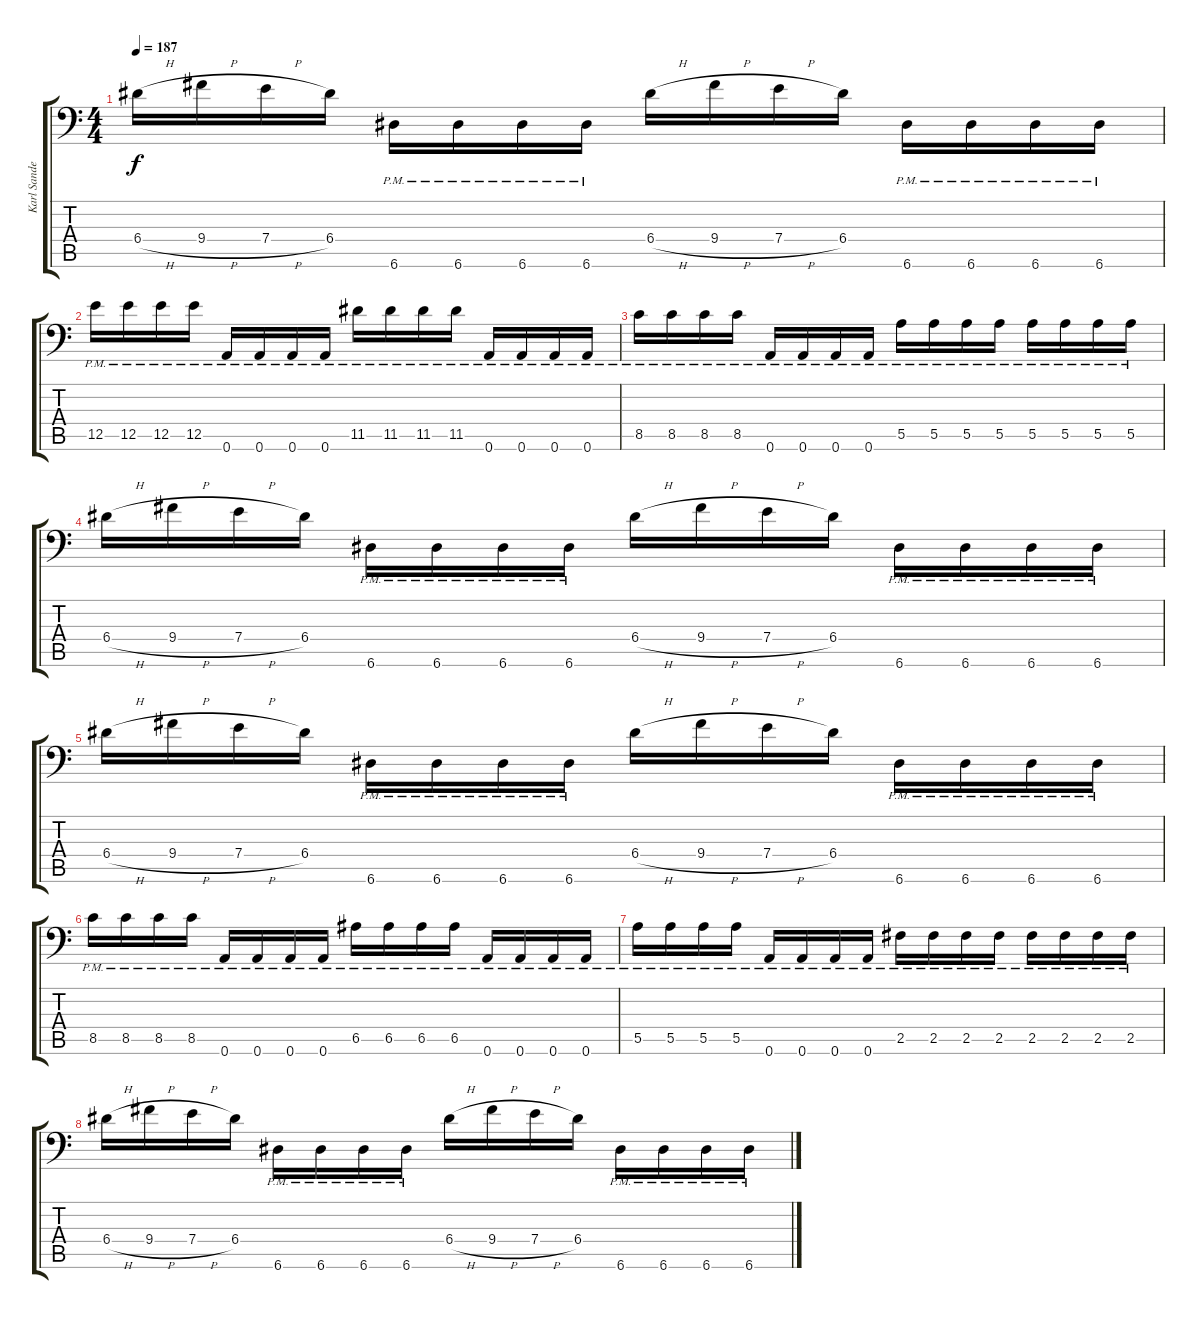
\track ("Karl Sanders" "Karl Sande") {instrument distortionguitar}
\staff {score tabs}
\tuning (B3 Gb3 D3 A2 E2 A1) {hide}
\ts (4 4)
\tempo 187
\clef f4
\ks c
6.4{h}.16{dy f} 9.4{h}.16 7.4{h}.16 6.4.16 6.6{pm}.16 6.6{pm}.16 6.6{pm}.16 6.6{pm}.16 6.4{h}.16 9.4{h}.16 7.4{h}.16 6.4.16 6.6{pm}.16 6.6{pm}.16 6.6{pm}.16 6.6{pm}.16 |
12.5{pm}.16 12.5{pm}.16 12.5{pm}.16 12.5{pm}.16 0.6{pm}.16 0.6{pm}.16 0.6{pm}.16 0.6{pm}.16 11.5{pm}.16 11.5{pm}.16 11.5{pm}.16 11.5{pm}.16 0.6{pm}.16 0.6{pm}.16 0.6{pm}.16 0.6{pm}.16 |
8.5{pm}.16 8.5{pm}.16 8.5{pm}.16 8.5{pm}.16 0.6{pm}.16 0.6{pm}.16 0.6{pm}.16 0.6{pm}.16 5.5{pm}.16 5.5{pm}.16 5.5{pm}.16 5.5{pm}.16 5.5{pm}.16 5.5{pm}.16 5.5{pm}.16 5.5{pm}.16 |
6.4{h}.16 9.4{h}.16 7.4{h}.16 6.4.16 6.6{pm}.16 6.6{pm}.16 6.6{pm}.16 6.6{pm}.16 6.4{h}.16 9.4{h}.16 7.4{h}.16 6.4.16 6.6{pm}.16 6.6{pm}.16 6.6{pm}.16 6.6{pm}.16 |
6.4{h}.16 9.4{h}.16 7.4{h}.16 6.4.16 6.6{pm}.16 6.6{pm}.16 6.6{pm}.16 6.6{pm}.16 6.4{h}.16 9.4{h}.16 7.4{h}.16 6.4.16 6.6{pm}.16 6.6{pm}.16 6.6{pm}.16 6.6{pm}.16 |
8.5{pm}.16 8.5{pm}.16 8.5{pm}.16 8.5{pm}.16 0.6{pm}.16 0.6{pm}.16 0.6{pm}.16 0.6{pm}.16 6.5{pm}.16 6.5{pm}.16 6.5{pm}.16 6.5{pm}.16 0.6{pm}.16 0.6{pm}.16 0.6{pm}.16 0.6{pm}.16 |
5.5{pm}.16 5.5{pm}.16 5.5{pm}.16 5.5{pm}.16 0.6{pm}.16 0.6{pm}.16 0.6{pm}.16 0.6{pm}.16 2.5{pm}.16 2.5{pm}.16 2.5{pm}.16 2.5{pm}.16 2.5{pm}.16 2.5{pm}.16 2.5{pm}.16 2.5{pm}.16 |
6.4{h}.16 9.4{h}.16 7.4{h}.16 6.4.16 6.6{pm}.16 6.6{pm}.16 6.6{pm}.16 6.6{pm}.16 6.4{h}.16 9.4{h}.16 7.4{h}.16 6.4.16 6.6{pm}.16 6.6{pm}.16 6.6{pm}.16 6.6{pm}.16
